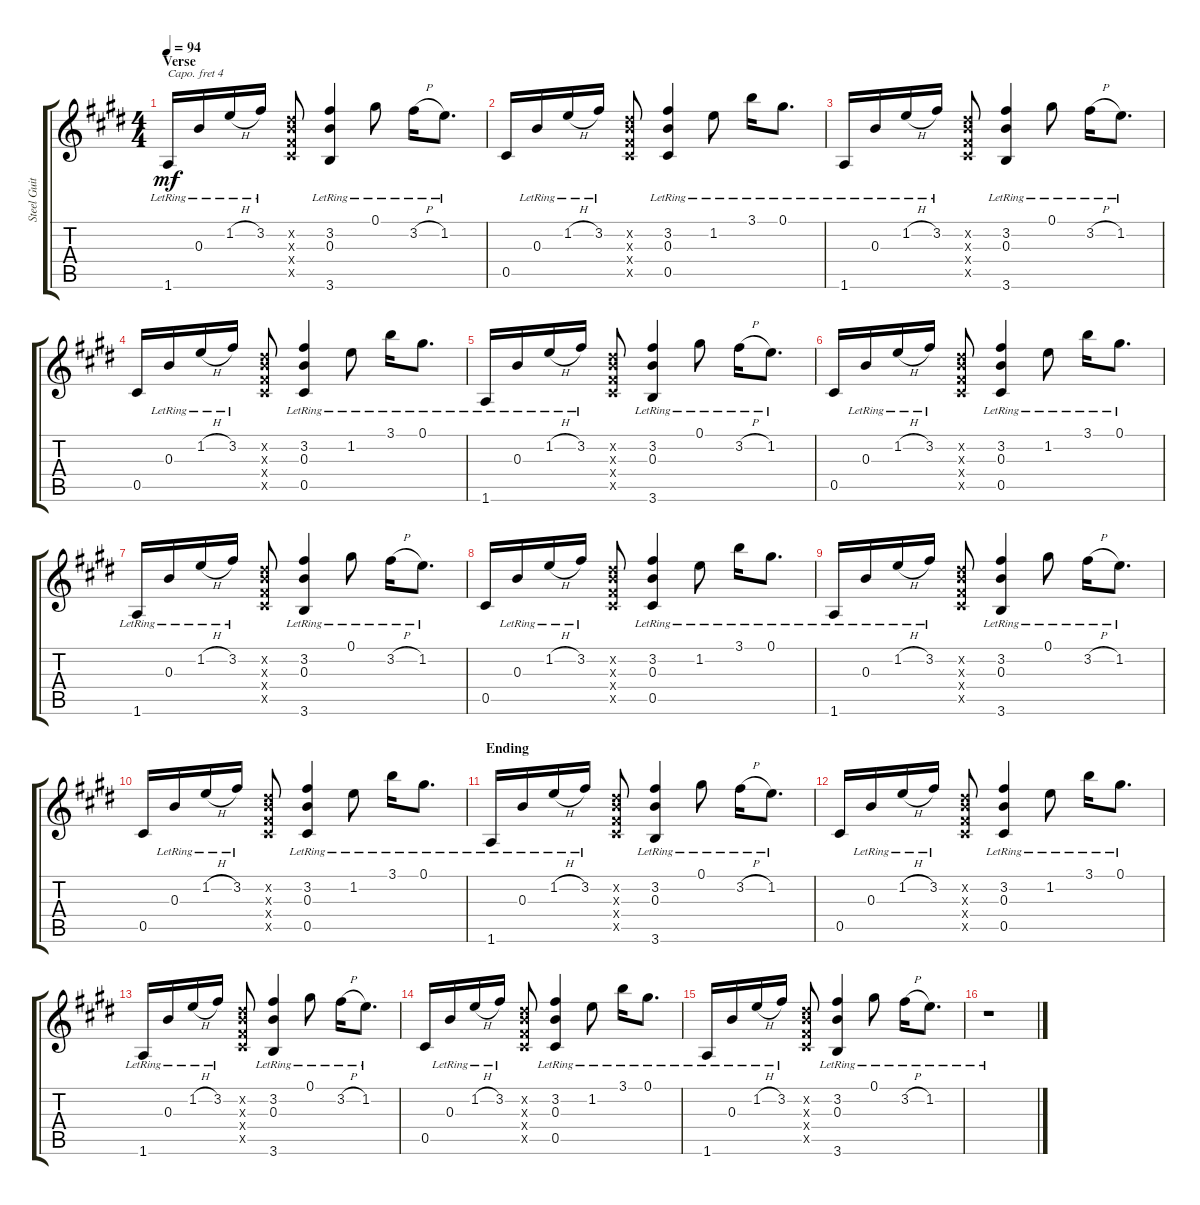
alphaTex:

\track ("Steel Guitar" "Steel Guit") {instrument acousticguitarsteel}
\staff {score tabs}
\capo 4
\tuning (E4 B3 G3 D3 A2 E2) {hide}
\ts (4 4)
\section ("" "Verse")
\tempo 94
\clef g2
\ks e
1.6{lr}.16{dy mf} 0.3{lr}.16 1.2{h lr}.16 3.2{lr}.16 (0.2{x} 0.3{x} 0.4{x} 0.5{x}).8 (3.2{lr} 0.3{lr} 3.6{lr}).4 0.1{lr}.8 3.2{h lr}.16 1.2{lr}.8{d} |
0.5.16 0.3{lr}.16 1.2{h lr}.16 3.2{lr}.16 (0.2{x} 0.3{x} 0.4{x} 0.5{x}).8 (3.2{lr} 0.3{lr} 0.5{lr}).4 1.2{lr}.8 3.1{lr}.16 0.1{lr}.8{d} |
1.6{lr}.16 0.3{lr}.16 1.2{h lr}.16 3.2{lr}.16 (0.2{x} 0.3{x} 0.4{x} 0.5{x}).8 (3.2{lr} 0.3{lr} 3.6{lr}).4 0.1{lr}.8 3.2{h lr}.16 1.2{lr}.8{d} |
0.5.16 0.3{lr}.16 1.2{h lr}.16 3.2{lr}.16 (0.2{x} 0.3{x} 0.4{x} 0.5{x}).8 (3.2{lr} 0.3{lr} 0.5{lr}).4 1.2{lr}.8 3.1{lr}.16 0.1{lr}.8{d} |
1.6{lr}.16 0.3{lr}.16 1.2{h lr}.16 3.2{lr}.16 (0.2{x} 0.3{x} 0.4{x} 0.5{x}).8 (3.2{lr} 0.3{lr} 3.6{lr}).4 0.1{lr}.8 3.2{h lr}.16 1.2{lr}.8{d} |
0.5.16 0.3{lr}.16 1.2{h lr}.16 3.2{lr}.16 (0.2{x} 0.3{x} 0.4{x} 0.5{x}).8 (3.2{lr} 0.3{lr} 0.5{lr}).4 1.2{lr}.8 3.1{lr}.16 0.1{lr}.8{d} |
1.6{lr}.16 0.3{lr}.16 1.2{h lr}.16 3.2{lr}.16 (0.2{x} 0.3{x} 0.4{x} 0.5{x}).8 (3.2{lr} 0.3{lr} 3.6{lr}).4 0.1{lr}.8 3.2{h lr}.16 1.2{lr}.8{d} |
0.5.16 0.3{lr}.16 1.2{h lr}.16 3.2{lr}.16 (0.2{x} 0.3{x} 0.4{x} 0.5{x}).8 (3.2{lr} 0.3{lr} 0.5{lr}).4 1.2{lr}.8 3.1{lr}.16 0.1{lr}.8{d} |
1.6{lr}.16 0.3{lr}.16 1.2{h lr}.16 3.2{lr}.16 (0.2{x} 0.3{x} 0.4{x} 0.5{x}).8 (3.2{lr} 0.3{lr} 3.6{lr}).4 0.1{lr}.8 3.2{h lr}.16 1.2{lr}.8{d} |
0.5.16 0.3{lr}.16 1.2{h lr}.16 3.2{lr}.16 (0.2{x} 0.3{x} 0.4{x} 0.5{x}).8 (3.2{lr} 0.3{lr} 0.5{lr}).4 1.2{lr}.8 3.1{lr}.16 0.1{lr}.8{d} |
\section ("" "Ending")
1.6{lr}.16 0.3{lr}.16 1.2{h lr}.16 3.2{lr}.16 (0.2{x} 0.3{x} 0.4{x} 0.5{x}).8 (3.2{lr} 0.3{lr} 3.6{lr}).4 0.1{lr}.8 3.2{h lr}.16 1.2{lr}.8{d} |
0.5.16 0.3{lr}.16 1.2{h lr}.16 3.2{lr}.16 (0.2{x} 0.3{x} 0.4{x} 0.5{x}).8 (3.2{lr} 0.3{lr} 0.5{lr}).4 1.2{lr}.8 3.1{lr}.16 0.1{lr}.8{d} |
1.6{lr}.16 0.3{lr}.16 1.2{h lr}.16 3.2{lr}.16 (0.2{x} 0.3{x} 0.4{x} 0.5{x}).8 (3.2{lr} 0.3{lr} 3.6{lr}).4 0.1{lr}.8 3.2{h lr}.16 1.2{lr}.8{d} |
0.5.16 0.3{lr}.16 1.2{h lr}.16 3.2{lr}.16 (0.2{x} 0.3{x} 0.4{x} 0.5{x}).8 (3.2{lr} 0.3{lr} 0.5{lr}).4 1.2{lr}.8 3.1{lr}.16 0.1{lr}.8{d} |
1.6{lr}.16 0.3{lr}.16 1.2{h lr}.16 3.2{lr}.16 (0.2{x} 0.3{x} 0.4{x} 0.5{x}).8 (3.2{lr} 0.3{lr} 3.6{lr}).4 0.1{lr}.8 3.2{h lr}.16 1.2{lr}.8{d} |
r.1
